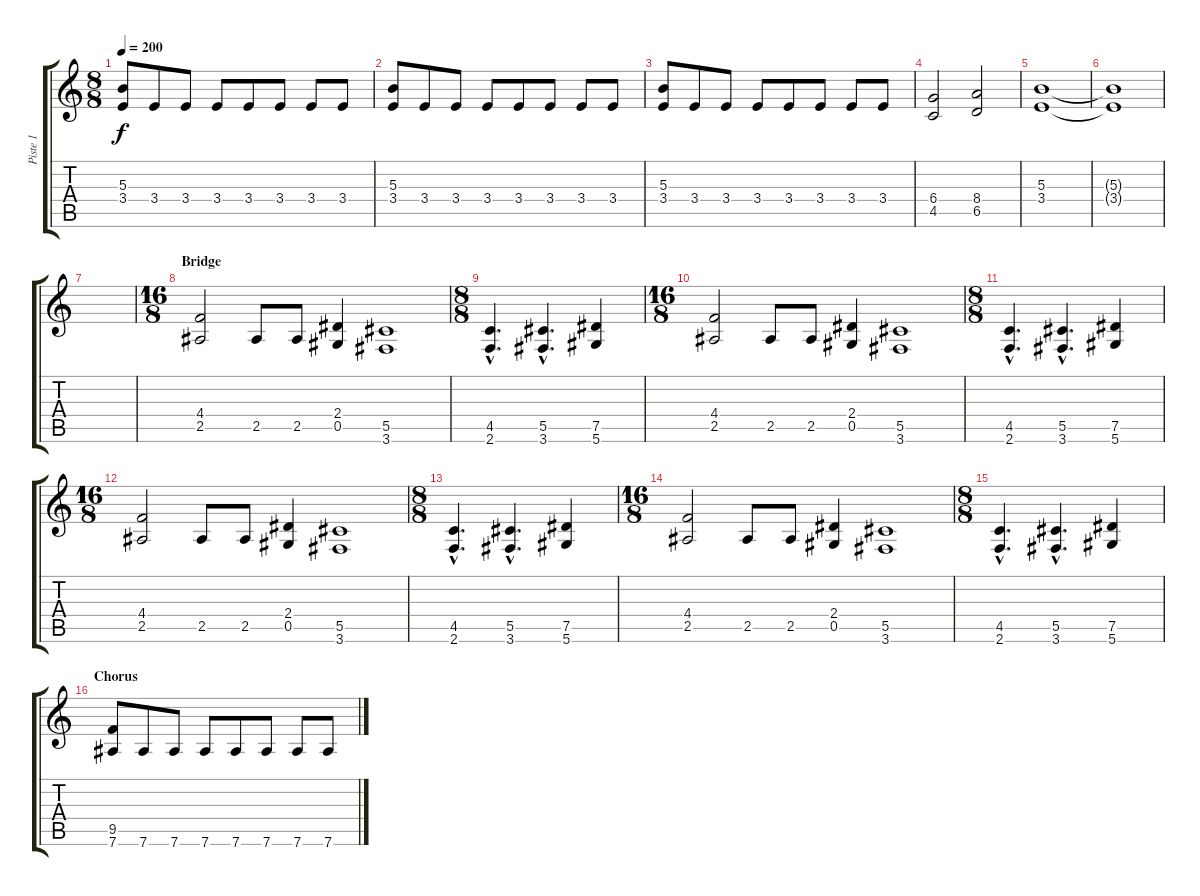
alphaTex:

\track ("Piste 1" "Piste 1") {instrument distortionguitar}
\staff {score tabs}
\tuning (Eb4 Bb3 Gb3 Db3 Ab2 Eb2) {hide}
\ts (8 8)
\tempo 200
\clef g2
\ks c
(5.3 3.4).8{dy f} 3.4.8 3.4.8 3.4.8 3.4.8 3.4.8 3.4.8 3.4.8 |
(5.3 3.4).8 3.4.8 3.4.8 3.4.8 3.4.8 3.4.8 3.4.8 3.4.8 |
(5.3 3.4).8 3.4.8 3.4.8 3.4.8 3.4.8 3.4.8 3.4.8 3.4.8 |
(6.4 4.5).2 (8.4 6.5).2 |
(5.3 3.4).1 |
(5.3{t} 3.4{t}).1 |
|
\ts (16 8)
\section ("" "Bridge")
(4.4 2.5).2 2.5.8 2.5.8 (2.4 0.5).4 (5.5 3.6).1 |
\ts (8 8)
(4.5{hac} 2.6{hac}).4{d} (5.5{hac} 3.6{hac}).4{d} (7.5 5.6).4 |
\ts (16 8)
(4.4 2.5).2 2.5.8 2.5.8 (2.4 0.5).4 (5.5 3.6).1 |
\ts (8 8)
(4.5{hac} 2.6{hac}).4{d} (5.5{hac} 3.6{hac}).4{d} (7.5 5.6).4 |
\ts (16 8)
(4.4 2.5).2 2.5.8 2.5.8 (2.4 0.5).4 (5.5 3.6).1 |
\ts (8 8)
(4.5{hac} 2.6{hac}).4{d} (5.5{hac} 3.6{hac}).4{d} (7.5 5.6).4 |
\ts (16 8)
(4.4 2.5).2 2.5.8 2.5.8 (2.4 0.5).4 (5.5 3.6).1 |
\ts (8 8)
(4.5{hac} 2.6{hac}).4{d} (5.5{hac} 3.6{hac}).4{d} (7.5 5.6).4 |
\section ("" "Chorus")
(9.5 7.6).8 7.6.8 7.6.8 7.6.8 7.6.8 7.6.8 7.6.8 7.6.8
